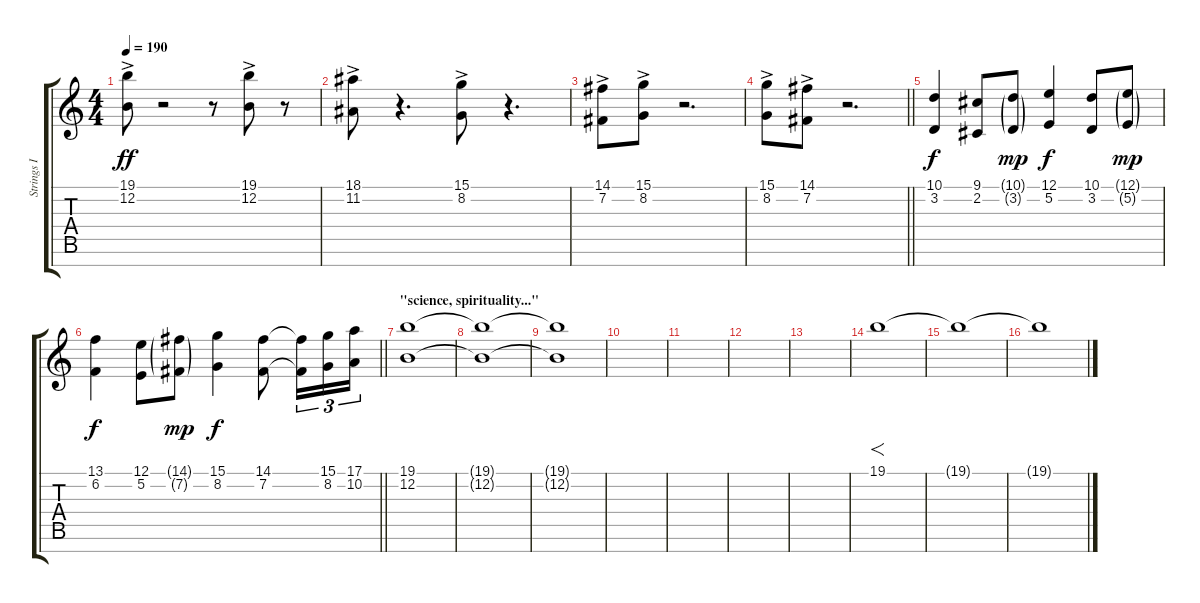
\track ("Strings I" "Strings I") {instrument stringensemble1}
\staff {score tabs}
\tuning (E4 B3 G3 D3 A2 E2 B1) {hide}
\ts (4 4)
\tempo 190
\clef g2
\ks c
(19.1{ac} 12.2{ac}).8{dy ff} r.2 r.8 (19.1{ac} 12.2{ac}).8 r.8 |
(18.1{ac} 11.2{ac}).8 r.4{d} (15.1{ac} 8.2{ac}).8 r.4{d} |
(14.1{ac} 7.2{ac}).8 (15.1{ac} 8.2{ac}).8 r.2{d} |
\barLineRight lightlight
(15.1{ac} 8.2{ac}).8 (14.1{ac} 7.2{ac}).8 r.2{d} |
\section ("" "")
(10.1 3.2).4{dy f volume 12} (9.1 2.2).8 (10.1{g} 3.2{g}).8{dy mp} (12.1 5.2).4{dy f} (10.1 3.2).8 (12.1{g} 5.2{g}).8{dy mp} |
\barLineRight lightlight
(13.1 6.2).4{dy f} (12.1 5.2).8 (14.1{g} 7.2{g}).8{dy mp} (15.1 8.2).4{dy f} (14.1 7.2).8 (14.1{t} 7.2{t}).16{tu (3 2)} (15.1 8.2).16{tu (3 2)} (17.1 10.2).16{tu (3 2)} |
\section ("" "\"science, spirituality...\"")
(19.1 12.2).1 |
(19.1{t} 12.2{t}).1{volume 3} |
(19.1{t} 12.2{t}).1 |
|
|
|
|
19.1.1{f volume 12} |
19.1{t}.1 |
19.1{t}.1{volume 5}
